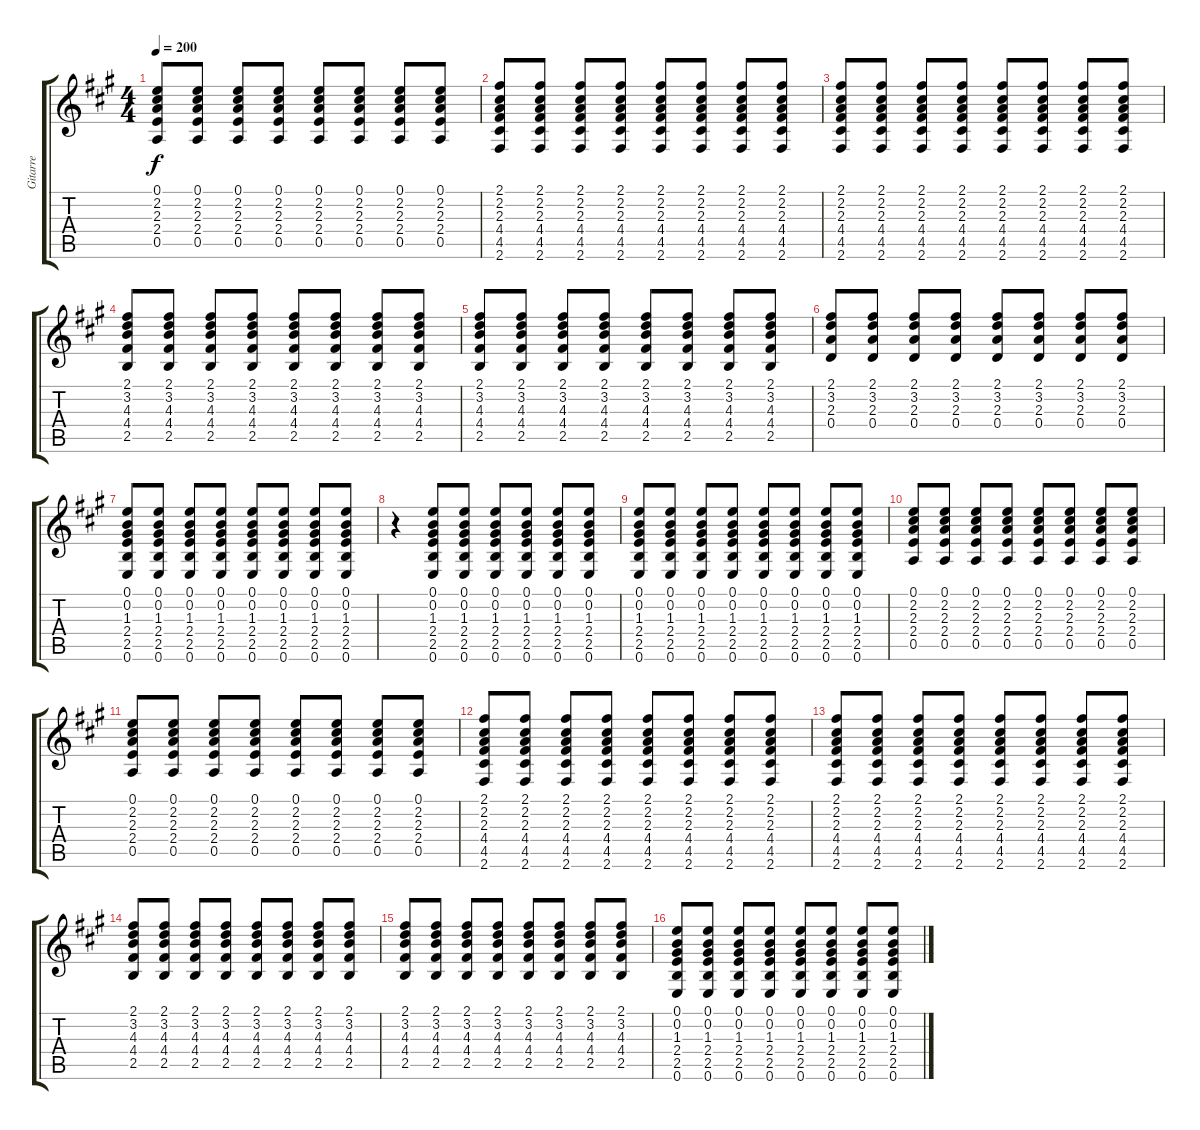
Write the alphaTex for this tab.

\track ("Gitarre" "Gitarre") {instrument electricguitarclean}
\staff {score tabs}
\tuning (E4 B3 G3 D3 A2 E2) {hide}
\ts (4 4)
\tempo 200
\clef g2
\ks a
(0.1 2.2 2.3 2.4 0.5).8{dy f} (0.1 2.2 2.3 2.4 0.5).8 (0.1 2.2 2.3 2.4 0.5).8 (0.1 2.2 2.3 2.4 0.5).8 (0.1 2.2 2.3 2.4 0.5).8 (0.1 2.2 2.3 2.4 0.5).8 (0.1 2.2 2.3 2.4 0.5).8 (0.1 2.2 2.3 2.4 0.5).8 |
(2.1 2.2 2.3 4.4 4.5 2.6).8 (2.1 2.2 2.3 4.4 4.5 2.6).8 (2.1 2.2 2.3 4.4 4.5 2.6).8 (2.1 2.2 2.3 4.4 4.5 2.6).8 (2.1 2.2 2.3 4.4 4.5 2.6).8 (2.1 2.2 2.3 4.4 4.5 2.6).8 (2.1 2.2 2.3 4.4 4.5 2.6).8 (2.1 2.2 2.3 4.4 4.5 2.6).8 |
(2.1 2.2 2.3 4.4 4.5 2.6).8 (2.1 2.2 2.3 4.4 4.5 2.6).8 (2.1 2.2 2.3 4.4 4.5 2.6).8 (2.1 2.2 2.3 4.4 4.5 2.6).8 (2.1 2.2 2.3 4.4 4.5 2.6).8 (2.1 2.2 2.3 4.4 4.5 2.6).8 (2.1 2.2 2.3 4.4 4.5 2.6).8 (2.1 2.2 2.3 4.4 4.5 2.6).8 |
(2.1 3.2 4.3 4.4 2.5).8 (2.1 3.2 4.3 4.4 2.5).8 (2.1 3.2 4.3 4.4 2.5).8 (2.1 3.2 4.3 4.4 2.5).8 (2.1 3.2 4.3 4.4 2.5).8 (2.1 3.2 4.3 4.4 2.5).8 (2.1 3.2 4.3 4.4 2.5).8 (2.1 3.2 4.3 4.4 2.5).8 |
(2.1 3.2 4.3 4.4 2.5).8 (2.1 3.2 4.3 4.4 2.5).8 (2.1 3.2 4.3 4.4 2.5).8 (2.1 3.2 4.3 4.4 2.5).8 (2.1 3.2 4.3 4.4 2.5).8 (2.1 3.2 4.3 4.4 2.5).8 (2.1 3.2 4.3 4.4 2.5).8 (2.1 3.2 4.3 4.4 2.5).8 |
(2.1 3.2 2.3 0.4).8 (2.1 3.2 2.3 0.4).8 (2.1 3.2 2.3 0.4).8 (2.1 3.2 2.3 0.4).8 (2.1 3.2 2.3 0.4).8 (2.1 3.2 2.3 0.4).8 (2.1 3.2 2.3 0.4).8 (2.1 3.2 2.3 0.4).8 |
(0.1 0.2 1.3 2.4 2.5 0.6).8 (0.1 0.2 1.3 2.4 2.5 0.6).8 (0.1 0.2 1.3 2.4 2.5 0.6).8 (0.1 0.2 1.3 2.4 2.5 0.6).8 (0.1 0.2 1.3 2.4 2.5 0.6).8 (0.1 0.2 1.3 2.4 2.5 0.6).8 (0.1 0.2 1.3 2.4 2.5 0.6).8 (0.1 0.2 1.3 2.4 2.5 0.6).8 |
r.4 (0.1 0.2 1.3 2.4 2.5 0.6).8 (0.1 0.2 1.3 2.4 2.5 0.6).8 (0.1 0.2 1.3 2.4 2.5 0.6).8 (0.1 0.2 1.3 2.4 2.5 0.6).8 (0.1 0.2 1.3 2.4 2.5 0.6).8 (0.1 0.2 1.3 2.4 2.5 0.6).8 |
(0.1 0.2 1.3 2.4 2.5 0.6).8 (0.1 0.2 1.3 2.4 2.5 0.6).8 (0.1 0.2 1.3 2.4 2.5 0.6).8 (0.1 0.2 1.3 2.4 2.5 0.6).8 (0.1 0.2 1.3 2.4 2.5 0.6).8 (0.1 0.2 1.3 2.4 2.5 0.6).8 (0.1 0.2 1.3 2.4 2.5 0.6).8 (0.1 0.2 1.3 2.4 2.5 0.6).8 |
(0.1 2.2 2.3 2.4 0.5).8 (0.1 2.2 2.3 2.4 0.5).8 (0.1 2.2 2.3 2.4 0.5).8 (0.1 2.2 2.3 2.4 0.5).8 (0.1 2.2 2.3 2.4 0.5).8 (0.1 2.2 2.3 2.4 0.5).8 (0.1 2.2 2.3 2.4 0.5).8 (0.1 2.2 2.3 2.4 0.5).8 |
(0.1 2.2 2.3 2.4 0.5).8 (0.1 2.2 2.3 2.4 0.5).8 (0.1 2.2 2.3 2.4 0.5).8 (0.1 2.2 2.3 2.4 0.5).8 (0.1 2.2 2.3 2.4 0.5).8 (0.1 2.2 2.3 2.4 0.5).8 (0.1 2.2 2.3 2.4 0.5).8 (0.1 2.2 2.3 2.4 0.5).8 |
(2.1 2.2 2.3 4.4 4.5 2.6).8 (2.1 2.2 2.3 4.4 4.5 2.6).8 (2.1 2.2 2.3 4.4 4.5 2.6).8 (2.1 2.2 2.3 4.4 4.5 2.6).8 (2.1 2.2 2.3 4.4 4.5 2.6).8 (2.1 2.2 2.3 4.4 4.5 2.6).8 (2.1 2.2 2.3 4.4 4.5 2.6).8 (2.1 2.2 2.3 4.4 4.5 2.6).8 |
(2.1 2.2 2.3 4.4 4.5 2.6).8 (2.1 2.2 2.3 4.4 4.5 2.6).8 (2.1 2.2 2.3 4.4 4.5 2.6).8 (2.1 2.2 2.3 4.4 4.5 2.6).8 (2.1 2.2 2.3 4.4 4.5 2.6).8 (2.1 2.2 2.3 4.4 4.5 2.6).8 (2.1 2.2 2.3 4.4 4.5 2.6).8 (2.1 2.2 2.3 4.4 4.5 2.6).8 |
(2.1 3.2 4.3 4.4 2.5).8 (2.1 3.2 4.3 4.4 2.5).8 (2.1 3.2 4.3 4.4 2.5).8 (2.1 3.2 4.3 4.4 2.5).8 (2.1 3.2 4.3 4.4 2.5).8 (2.1 3.2 4.3 4.4 2.5).8 (2.1 3.2 4.3 4.4 2.5).8 (2.1 3.2 4.3 4.4 2.5).8 |
(2.1 3.2 4.3 4.4 2.5).8 (2.1 3.2 4.3 4.4 2.5).8 (2.1 3.2 4.3 4.4 2.5).8 (2.1 3.2 4.3 4.4 2.5).8 (2.1 3.2 4.3 4.4 2.5).8 (2.1 3.2 4.3 4.4 2.5).8 (2.1 3.2 4.3 4.4 2.5).8 (2.1 3.2 4.3 4.4 2.5).8 |
(0.1 0.2 1.3 2.4 2.5 0.6).8 (0.1 0.2 1.3 2.4 2.5 0.6).8 (0.1 0.2 1.3 2.4 2.5 0.6).8 (0.1 0.2 1.3 2.4 2.5 0.6).8 (0.1 0.2 1.3 2.4 2.5 0.6).8 (0.1 0.2 1.3 2.4 2.5 0.6).8 (0.1 0.2 1.3 2.4 2.5 0.6).8 (0.1 0.2 1.3 2.4 2.5 0.6).8
